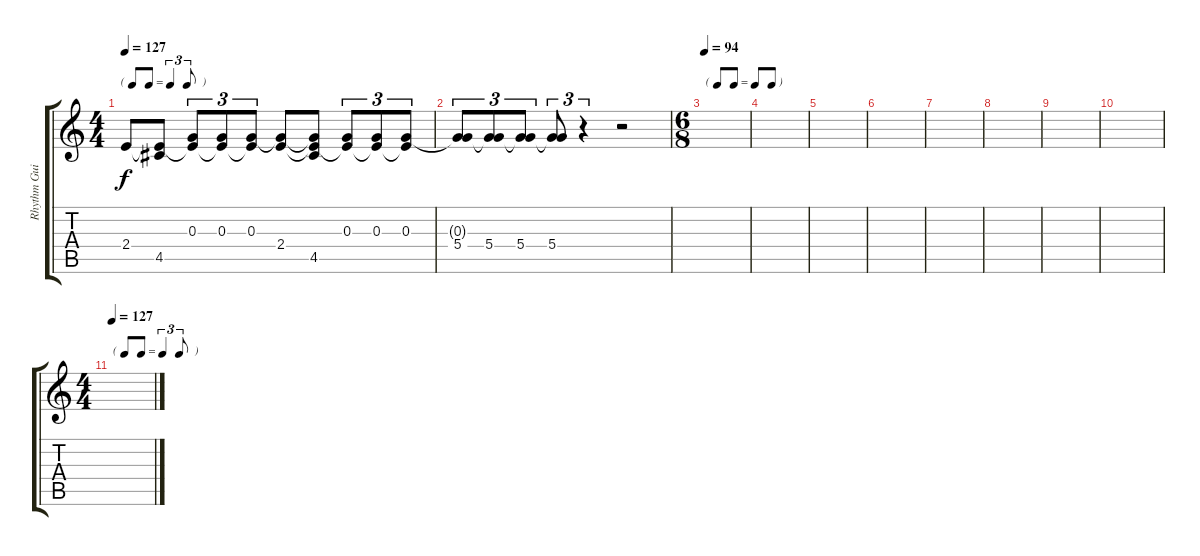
\track ("Rhythm Guitar 2 [Mikael Akerfeldt + Pete" "Rhythm Gui") {instrument distortionguitar}
\staff {score tabs}
\tuning (E4 B3 G3 D3 A2 E2) {hide}
\ts (4 4)
\tf triplet8th
\tempo 127
\clef g2
\ks c
2.4.8{dy f} (2.4{t} 4.5).8 (0.3 2.4{t}).8{tu (3 2)} (0.3 2.4{t}).8{tu (3 2)} (0.3 2.4{t}).8{tu (3 2)} (0.3{t} 2.4).8 (0.3{t} 2.4{t} 4.5).8 (0.3 2.4{t}).8{tu (3 2)} (0.3 2.4{t}).8{tu (3 2)} (0.3 2.4{t}).8{tu (3 2)} |
(0.3{t} 5.4).8{tu (3 2)} (0.3{t} 5.4).8{tu (3 2)} (0.3{t} 5.4).8{tu (3 2)} (0.3{t} 5.4).8{tu (3 2)} r.4{tu (3 2)} r.2 |
\ts (6 8)
\tf none
\tempo 94
|
|
|
|
|
|
|
|
\ts (4 4)
\tf triplet8th
\tempo 127
